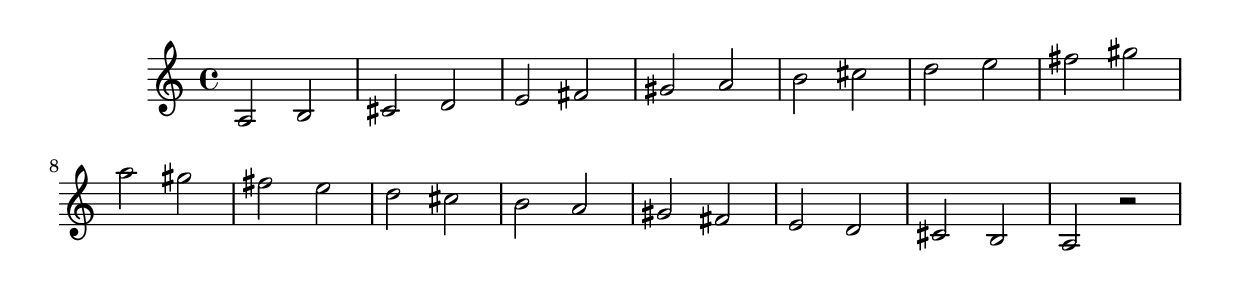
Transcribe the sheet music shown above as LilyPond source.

\score {

\relative c' {
    
    a2 b cis d e fis gis a b cis d e fis gis a
    gis fis e d cis b a gis fis e d cis b a r2
}

\layout { }
\midi { }
}

\version "2.12.2"
